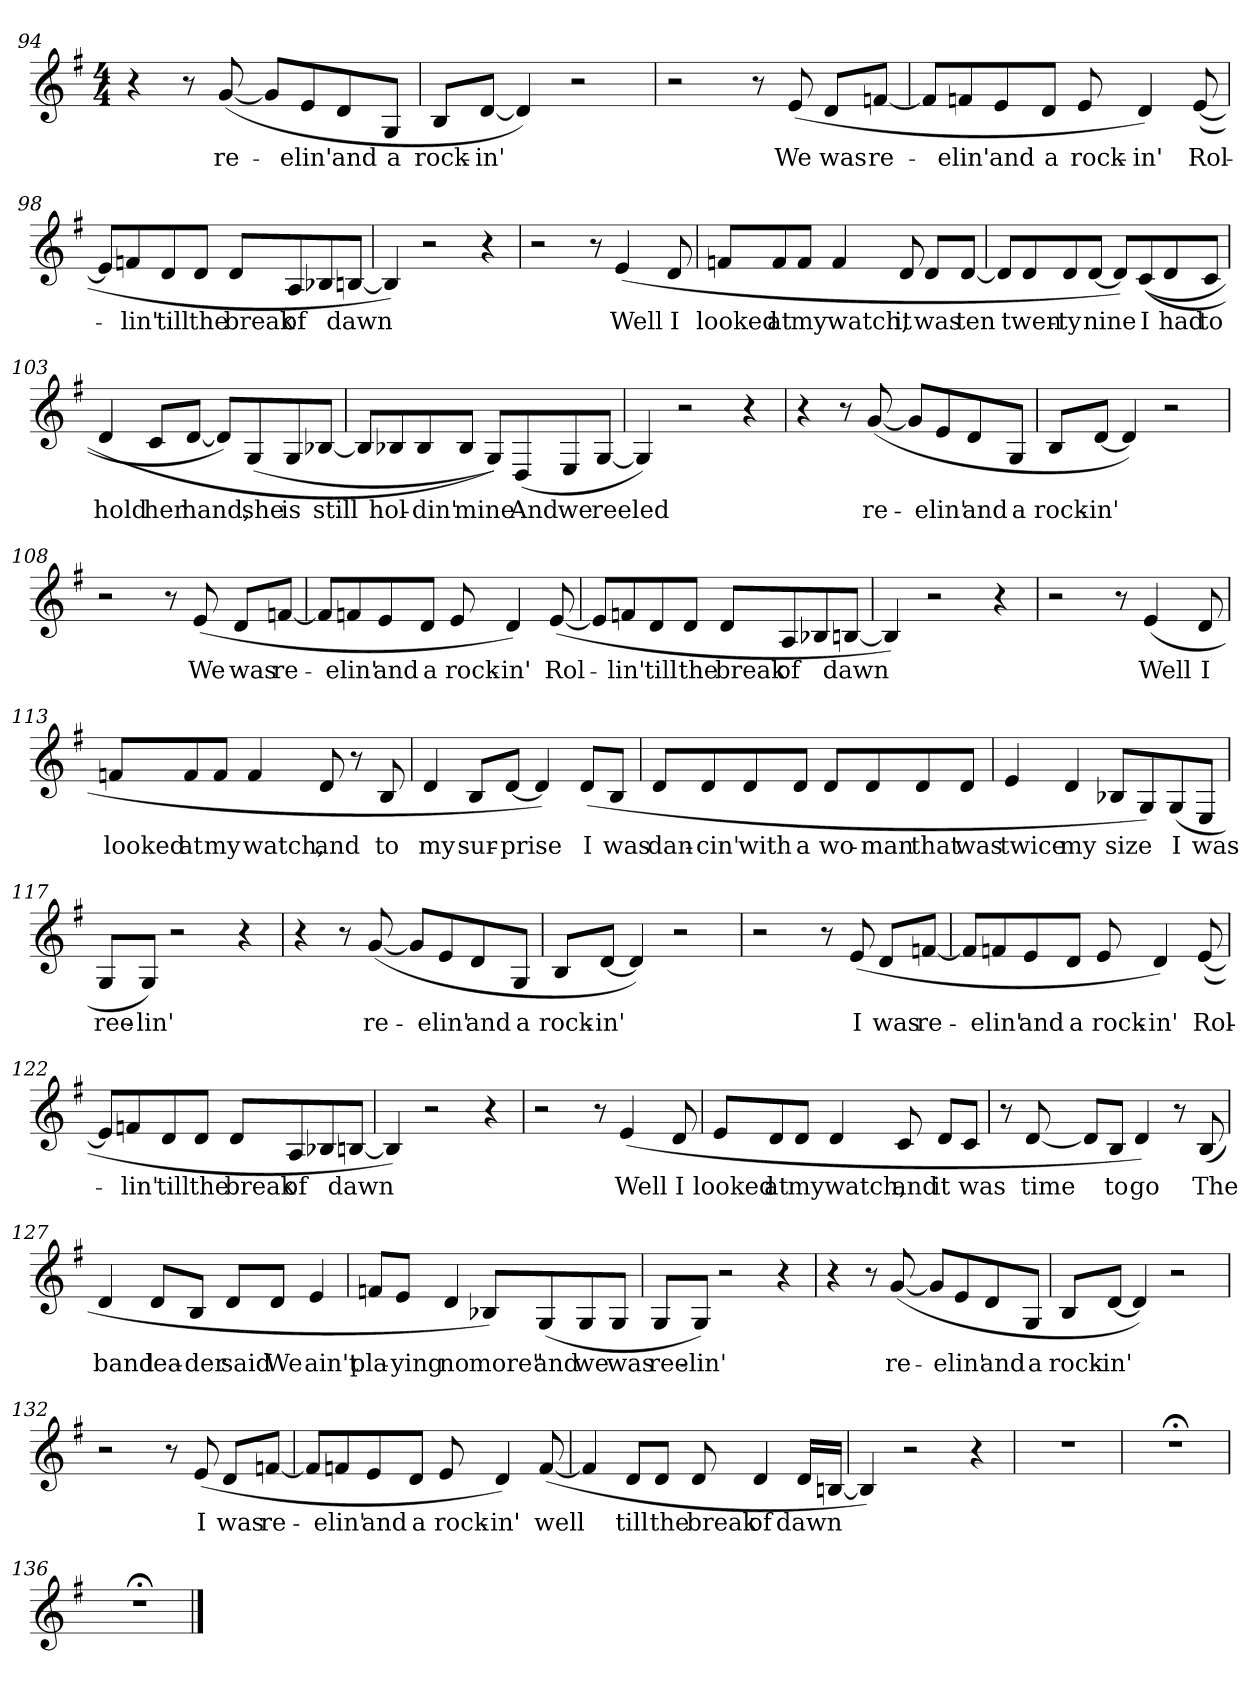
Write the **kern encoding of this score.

**kern	**text
*part1	*part1
*staff1	*staff1
*clefG2	*
*k[f#]	*
*M4/4	*
=94	=94
4r	.
8r	.
!	!LO:LY:b
(<[8g/	re-
8g/L]	.
!	!LO:LY:b
8e/	-elin'
!	!LO:LY:b
8d/	and
!	!LO:LY:b
8G/J	a
=95	=95
!	!LO:LY:b
8B/L	rock-
!	!LO:LY:b
[8d/J	-in'
4d/])	.
2r	.
=96	=96
2r	.
8r	.
!	!LO:LY:b
(<8e/	We
!	!LO:LY:b
8d/L	was
!	!LO:LY:b
[8fn/J	re-
=97	=97
8f/L]	.
!	!LO:LY:b
8fn/	-elin'
!	!LO:LY:b
8e/	and
!	!LO:LY:b
8d/J	a
!	!LO:LY:b
8e/	rock-
!	!LO:LY:b
4d/)	-in'
!	!LO:LY:b
(>[8e/	Rol-
=98	=98
8e/L]	.
!	!LO:LY:b
8fn/	-lin'
!	!LO:LY:b
8d/	till
!	!LO:LY:b
8d/J	the
!	!LO:LY:b
8d/L	break
!	!LO:LY:b
8A/	of
8B-X/	.
!	!LO:LY:b
[8Bn/J	dawn
=99	=99
4B/])	.
2r	.
4r	.
=100	=100
2r	.
8r	.
!	!LO:LY:b
(>4e/	Well
!	!LO:LY:b
8d/	I
=101	=101
!	!LO:LY:b
8fn/L	looked
!	!LO:LY:b
8f/	at
!	!LO:LY:b
8f/J	my
!	!LO:LY:b
4f/	watch,
!	!LO:LY:b
8d/	it
!	!LO:LY:b
8d/L	was
!	!LO:LY:b
[8d/J	ten
=102	=102
8d/L]	.
!	!LO:LY:b
8d/	twen-
!	!LO:LY:b
8d/	-ty
!	!LO:LY:b
[8d/J	nine
8d/L])	.
!	!LO:LY:b
(>(<8c/	I
!	!LO:LY:b
8d/	had
!	!LO:LY:b
8c/J	to
=103	=103
!	!LO:LY:b
4d/	hold
!	!LO:LY:b
8c/L	her
!	!LO:LY:b
[8d/J	hand,
8d/L])	.
!	!LO:LY:b
(<8G/	she
!	!LO:LY:b
8G/	is
!	!LO:LY:b
[8B-X/J	still
=104	=104
8B-/L]	.
!	!LO:LY:b
8B-X/	hol-
!	!LO:LY:b
8B-/	-din'
!	!LO:LY:b
8B-/J	mine
8G/L))	.
!	!LO:LY:b
(<8D/	And
!	!LO:LY:b
8E/	we
!	!LO:LY:b
[8G/J	reeled
=105	=105
4G/])	.
2r	.
4r	.
=106	=106
4r	.
8r	.
!	!LO:LY:b
(<[8g/	re-
8g/L]	.
!	!LO:LY:b
8e/	-elin'
!	!LO:LY:b
8d/	and
!	!LO:LY:b
8G/J	a
=107	=107
!	!LO:LY:b
8B/L	rock-
!	!LO:LY:b
[8d/J	-in'
4d/])	.
2r	.
=108	=108
2r	.
8r	.
!	!LO:LY:b
(<8e/	We
!	!LO:LY:b
8d/L	was
!	!LO:LY:b
[8fn/J	re-
=109	=109
8f/L]	.
!	!LO:LY:b
8fn/	-elin'
!	!LO:LY:b
8e/	and
!	!LO:LY:b
8d/J	a
!	!LO:LY:b
8e/	rock-
!	!LO:LY:b
4d/)	-in'
!	!LO:LY:b
(>[8e/	Rol-
=110	=110
8e/L]	.
!	!LO:LY:b
8fn/	-lin'
!	!LO:LY:b
8d/	till
!	!LO:LY:b
8d/J	the
!	!LO:LY:b
8d/L	break
!	!LO:LY:b
8A/	of
8B-X/	.
!	!LO:LY:b
[8Bn/J	dawn
=111	=111
4B/])	.
2r	.
4r	.
=112	=112
2r	.
8r	.
!	!LO:LY:b
(>4e/	Well
!	!LO:LY:b
8d/	I
=113	=113
!	!LO:LY:b
8fn/L	looked
!	!LO:LY:b
8f/	at
!	!LO:LY:b
8f/J	my
!	!LO:LY:b
4f/	watch,
!	!LO:LY:b
8d/	and
8r	.
!	!LO:LY:b
8B/	to
=114	=114
!	!LO:LY:b
4d/	my
!	!LO:LY:b
8B/L	sur-
!	!LO:LY:b
[8d/J	-prise
4d/])	.
!	!LO:LY:b
(>8d/L	I
!	!LO:LY:b
8B/J	was
=115	=115
!	!LO:LY:b
8d/L	dan-
!	!LO:LY:b
8d/	-cin'
!	!LO:LY:b
8d/	with
!	!LO:LY:b
8d/J	a
!	!LO:LY:b
8d/L	wo-
!	!LO:LY:b
8d/	-man
!	!LO:LY:b
8d/	that
!	!LO:LY:b
8d/J	was
=116	=116
!	!LO:LY:b
4e/	twice
!	!LO:LY:b
4d/	my
!	!LO:LY:b
8B-X/L	size
8G/)	.
!	!LO:LY:b
(<8G/	I
!	!LO:LY:b
8E/J	was
=117	=117
!	!LO:LY:b
8G/L	ree-
!	!LO:LY:b
8G/J)	-lin'
2r	.
4r	.
=118	=118
4r	.
8r	.
!	!LO:LY:b
(<[8g/	re-
8g/L]	.
!	!LO:LY:b
8e/	-elin'
!	!LO:LY:b
8d/	and
!	!LO:LY:b
8G/J	a
=119	=119
!	!LO:LY:b
8B/L	rock-
!	!LO:LY:b
[8d/J	-in'
4d/])	.
2r	.
=120	=120
2r	.
8r	.
!	!LO:LY:b
(<8e/	I
!	!LO:LY:b
8d/L	was
!	!LO:LY:b
[8fn/J	re-
=121	=121
8f/L]	.
!	!LO:LY:b
8fn/	-elin'
!	!LO:LY:b
8e/	and
!	!LO:LY:b
8d/J	a
!	!LO:LY:b
8e/	rock-
!	!LO:LY:b
4d/)	-in'
!	!LO:LY:b
(>[8e/	Rol-
=122	=122
8e/L]	.
!	!LO:LY:b
8fn/	-lin'
!	!LO:LY:b
8d/	till
!	!LO:LY:b
8d/J	the
!	!LO:LY:b
8d/L	break
!	!LO:LY:b
8A/	of
8B-X/	.
!	!LO:LY:b
[8Bn/J	dawn
=123	=123
4B/])	.
2r	.
4r	.
=124	=124
2r	.
8r	.
!	!LO:LY:b
(>4e/	Well
!	!LO:LY:b
8d/	I
=125	=125
!	!LO:LY:b
8e/L	looked
!	!LO:LY:b
8d/	at
!	!LO:LY:b
8d/J	my
!	!LO:LY:b
4d/	watch,
!	!LO:LY:b
8c/	and
!	!LO:LY:b
8d/L	it
!	!LO:LY:b
8c/J	was
=126	=126
8r	.
!	!LO:LY:b
[8d/	time
8d/L]	.
!	!LO:LY:b
8B/J	to
!	!LO:LY:b
4d/)	go
8r	.
!	!LO:LY:b
(>8B/	The
=127	=127
!	!LO:LY:b
4d/	band
!	!LO:LY:b
8d/L	lea-
!	!LO:LY:b
8B/J	-der
!	!LO:LY:b
8d/L	said
!	!LO:LY:b
8d/J	We
!	!LO:LY:b
4e/	ain't
=128	=128
!	!LO:LY:b
8fn/L	pla-
!	!LO:LY:b
8e/J	-ying
!	!LO:LY:b
4d/	no
!	!LO:LY:b
8B-X/L)	more"
!	!LO:LY:b
(<8G/	and
!	!LO:LY:b
8G/	we
!	!LO:LY:b
8G/J	was
=129	=129
!	!LO:LY:b
8G/L	ree-
!	!LO:LY:b
8G/J)	-lin'
2r	.
4r	.
=130	=130
4r	.
8r	.
!	!LO:LY:b
(<[8g/	re-
8g/L]	.
!	!LO:LY:b
8e/	-elin'
!	!LO:LY:b
8d/	and
!	!LO:LY:b
8G/J	a
=131	=131
!	!LO:LY:b
8B/L	rock-
!	!LO:LY:b
[8d/J	-in'
4d/])	.
2r	.
=132	=132
2r	.
8r	.
!	!LO:LY:b
(<8e/	I
!	!LO:LY:b
8d/L	was
!	!LO:LY:b
[8fn/J	re-
=133	=133
8f/L]	.
!	!LO:LY:b
8fn/	-elin'
!	!LO:LY:b
8e/	and
!	!LO:LY:b
8d/J	a
!	!LO:LY:b
8e/	rock-
!	!LO:LY:b
4d/)	-in'
!	!LO:LY:b
(>[8f/	well
=134	=134
4f/]	.
!	!LO:LY:b
8d/L	till
!	!LO:LY:b
8d/J	the
!	!LO:LY:b
8d/	break
!	!LO:LY:b
4d/	of
!	!LO:LY:b
16d/LL	dawn
[16Bn/JJ	.
=135	=135
4B/])	.
2r	.
4r	.
=136	=136
1r	.
=136X1	=136X1
1r;<	.
=136X2	=136X2
1r;<	.
==	==
*-	*-
